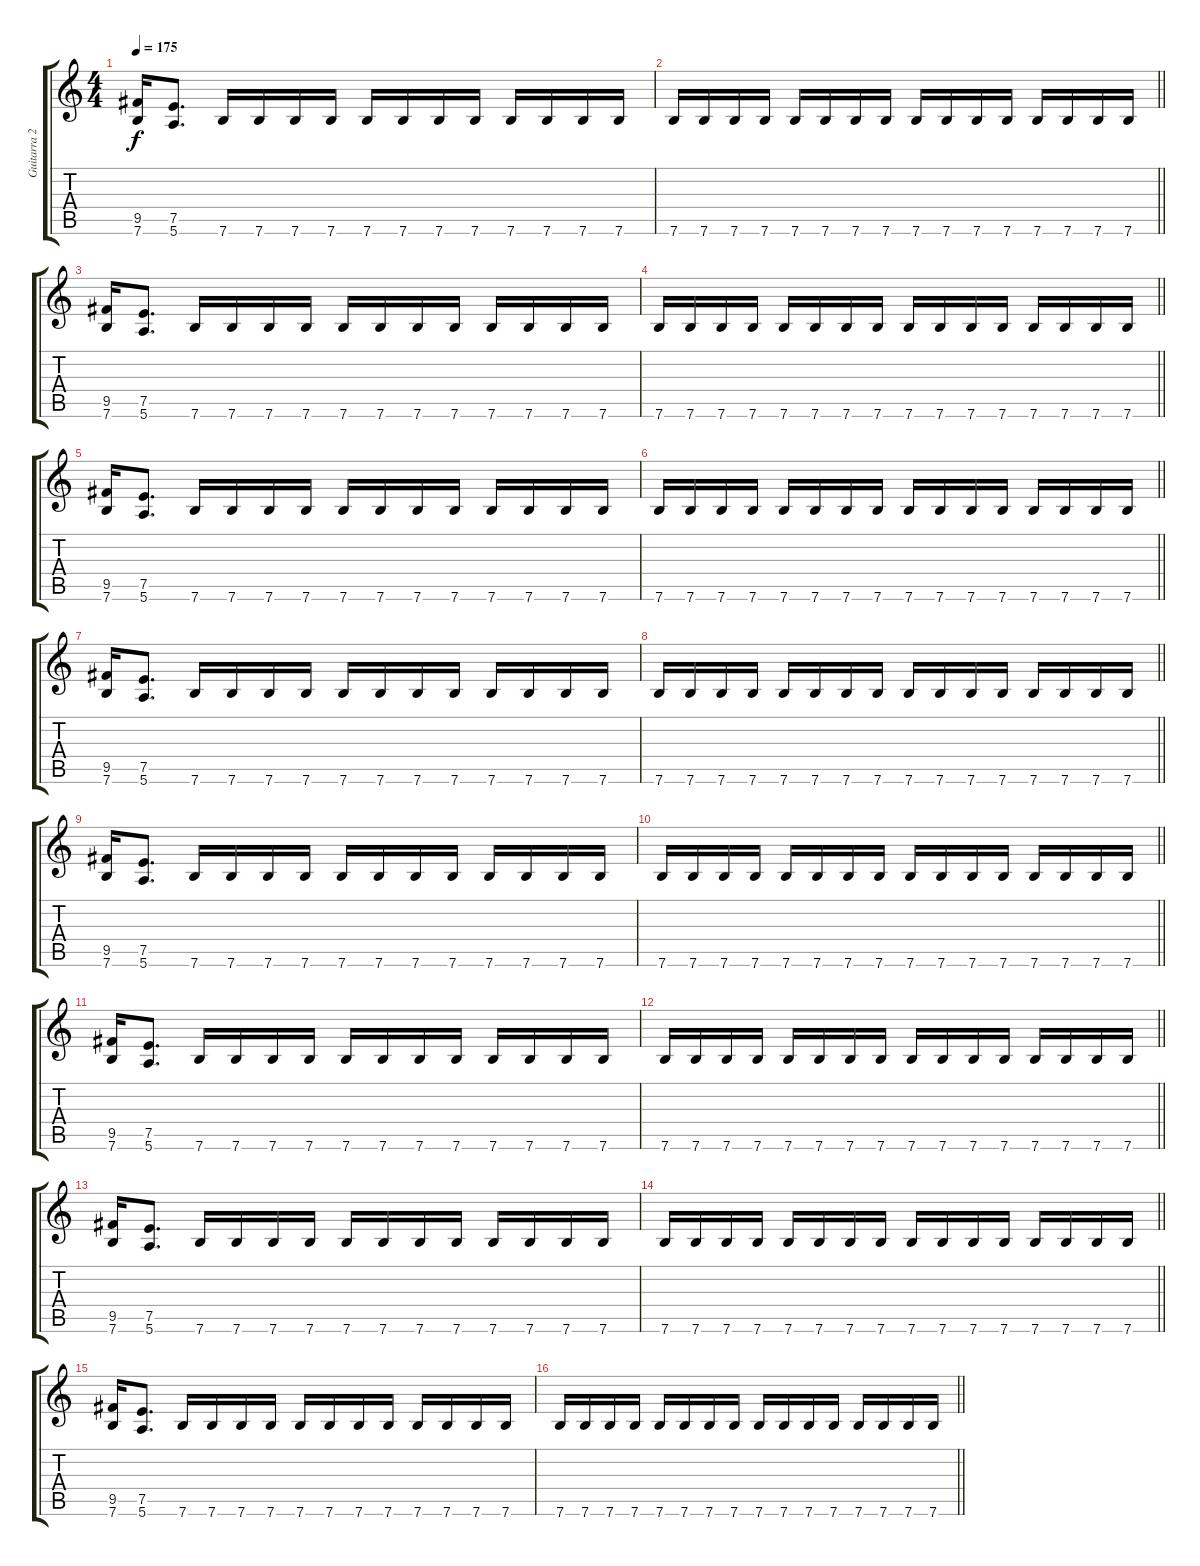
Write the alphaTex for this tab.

\track ("Guitarra 2" "Guitarra 2") {instrument overdrivenguitar}
\staff {score tabs}
\tuning (E4 B3 G3 D3 A2 E2) {hide}
\ts (4 4)
\tempo 175
\clef g2
\ks c
(9.5 7.6).16{dy f} (7.5 5.6).8{d} 7.6.16 7.6.16 7.6.16 7.6.16 7.6.16 7.6.16 7.6.16 7.6.16 7.6.16 7.6.16 7.6.16 7.6.16 |
\barLineRight lightlight
7.6.16 7.6.16 7.6.16 7.6.16 7.6.16 7.6.16 7.6.16 7.6.16 7.6.16 7.6.16 7.6.16 7.6.16 7.6.16 7.6.16 7.6.16 7.6.16 |
(9.5 7.6).16 (7.5 5.6).8{d} 7.6.16 7.6.16 7.6.16 7.6.16 7.6.16 7.6.16 7.6.16 7.6.16 7.6.16 7.6.16 7.6.16 7.6.16 |
\barLineRight lightlight
7.6.16 7.6.16 7.6.16 7.6.16 7.6.16 7.6.16 7.6.16 7.6.16 7.6.16 7.6.16 7.6.16 7.6.16 7.6.16 7.6.16 7.6.16 7.6.16 |
(9.5 7.6).16 (7.5 5.6).8{d} 7.6.16 7.6.16 7.6.16 7.6.16 7.6.16 7.6.16 7.6.16 7.6.16 7.6.16 7.6.16 7.6.16 7.6.16 |
\barLineRight lightlight
7.6.16 7.6.16 7.6.16 7.6.16 7.6.16 7.6.16 7.6.16 7.6.16 7.6.16 7.6.16 7.6.16 7.6.16 7.6.16 7.6.16 7.6.16 7.6.16 |
(9.5 7.6).16 (7.5 5.6).8{d} 7.6.16 7.6.16 7.6.16 7.6.16 7.6.16 7.6.16 7.6.16 7.6.16 7.6.16 7.6.16 7.6.16 7.6.16 |
\barLineRight lightlight
7.6.16 7.6.16 7.6.16 7.6.16 7.6.16 7.6.16 7.6.16 7.6.16 7.6.16 7.6.16 7.6.16 7.6.16 7.6.16 7.6.16 7.6.16 7.6.16 |
(9.5 7.6).16 (7.5 5.6).8{d} 7.6.16 7.6.16 7.6.16 7.6.16 7.6.16 7.6.16 7.6.16 7.6.16 7.6.16 7.6.16 7.6.16 7.6.16 |
\barLineRight lightlight
7.6.16 7.6.16 7.6.16 7.6.16 7.6.16 7.6.16 7.6.16 7.6.16 7.6.16 7.6.16 7.6.16 7.6.16 7.6.16 7.6.16 7.6.16 7.6.16 |
(9.5 7.6).16 (7.5 5.6).8{d} 7.6.16 7.6.16 7.6.16 7.6.16 7.6.16 7.6.16 7.6.16 7.6.16 7.6.16 7.6.16 7.6.16 7.6.16 |
\barLineRight lightlight
7.6.16 7.6.16 7.6.16 7.6.16 7.6.16 7.6.16 7.6.16 7.6.16 7.6.16 7.6.16 7.6.16 7.6.16 7.6.16 7.6.16 7.6.16 7.6.16 |
(9.5 7.6).16 (7.5 5.6).8{d} 7.6.16 7.6.16 7.6.16 7.6.16 7.6.16 7.6.16 7.6.16 7.6.16 7.6.16 7.6.16 7.6.16 7.6.16 |
\barLineRight lightlight
7.6.16 7.6.16 7.6.16 7.6.16 7.6.16 7.6.16 7.6.16 7.6.16 7.6.16 7.6.16 7.6.16 7.6.16 7.6.16 7.6.16 7.6.16 7.6.16 |
(9.5 7.6).16 (7.5 5.6).8{d} 7.6.16 7.6.16 7.6.16 7.6.16 7.6.16 7.6.16 7.6.16 7.6.16 7.6.16 7.6.16 7.6.16 7.6.16 |
\barLineRight lightlight
7.6.16 7.6.16 7.6.16 7.6.16 7.6.16 7.6.16 7.6.16 7.6.16 7.6.16 7.6.16 7.6.16 7.6.16 7.6.16 7.6.16 7.6.16 7.6.16
